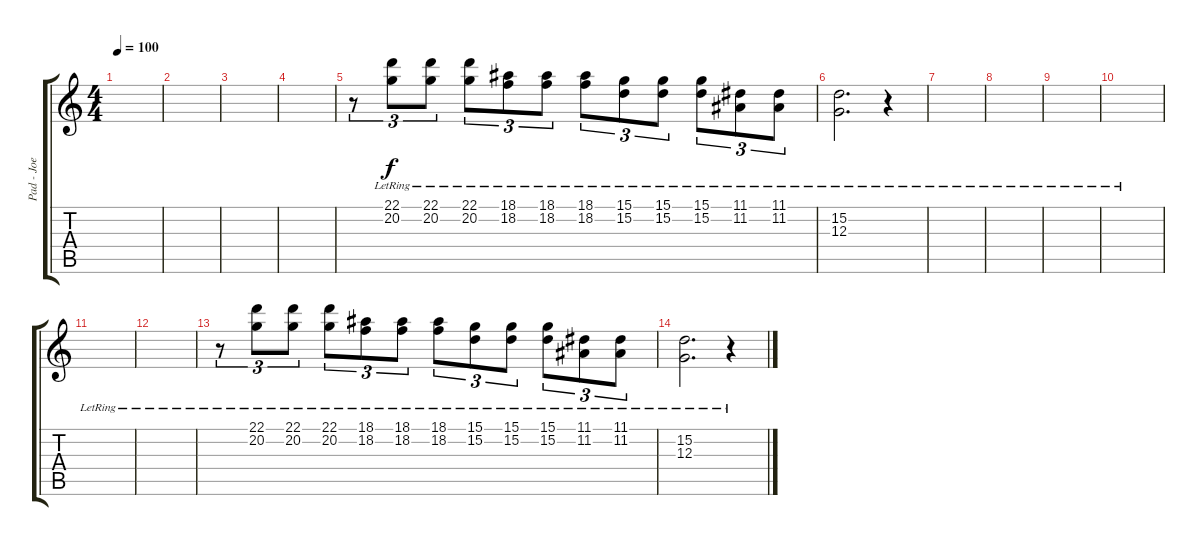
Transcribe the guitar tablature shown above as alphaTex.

\track ("Pad - Joe Hahn" "Pad - Joe ") {instrument acousticgrandpiano}
\staff {score tabs}
\tuning (E4 B3 G3 D3 A2 E2) {hide}
\ts (4 4)
\tempo 100
\clef g2
\ks c
|
|
|
|
r.8{tu (3 2)} (22.1{lr} 20.2{lr}).8{tu (3 2)} (22.1{lr} 20.2{lr}).8{tu (3 2)} (22.1{lr} 20.2{lr}).8{tu (3 2)} (18.1{lr} 18.2{lr}).8{tu (3 2)} (18.1{lr} 18.2{lr}).8{tu (3 2)} (18.1{lr} 18.2{lr}).8{tu (3 2)} (15.1{lr} 15.2{lr}).8{tu (3 2)} (15.1{lr} 15.2{lr}).8{tu (3 2)} (15.1{lr} 15.2{lr}).8{tu (3 2)} (11.1{lr} 11.2{lr}).8{tu (3 2)} (11.1{lr} 11.2{lr}).8{tu (3 2)} |
(15.2{lr} 12.3{lr}).2{d} r.4 |
|
|
|
|
|
|
r.8{tu (3 2)} (22.1{lr} 20.2{lr}).8{tu (3 2)} (22.1{lr} 20.2{lr}).8{tu (3 2)} (22.1{lr} 20.2{lr}).8{tu (3 2)} (18.1{lr} 18.2{lr}).8{tu (3 2)} (18.1{lr} 18.2{lr}).8{tu (3 2)} (18.1{lr} 18.2{lr}).8{tu (3 2)} (15.1{lr} 15.2{lr}).8{tu (3 2)} (15.1{lr} 15.2{lr}).8{tu (3 2)} (15.1{lr} 15.2{lr}).8{tu (3 2)} (11.1{lr} 11.2{lr}).8{tu (3 2)} (11.1{lr} 11.2{lr}).8{tu (3 2)} |
(15.2{lr} 12.3{lr}).2{d} r.4
